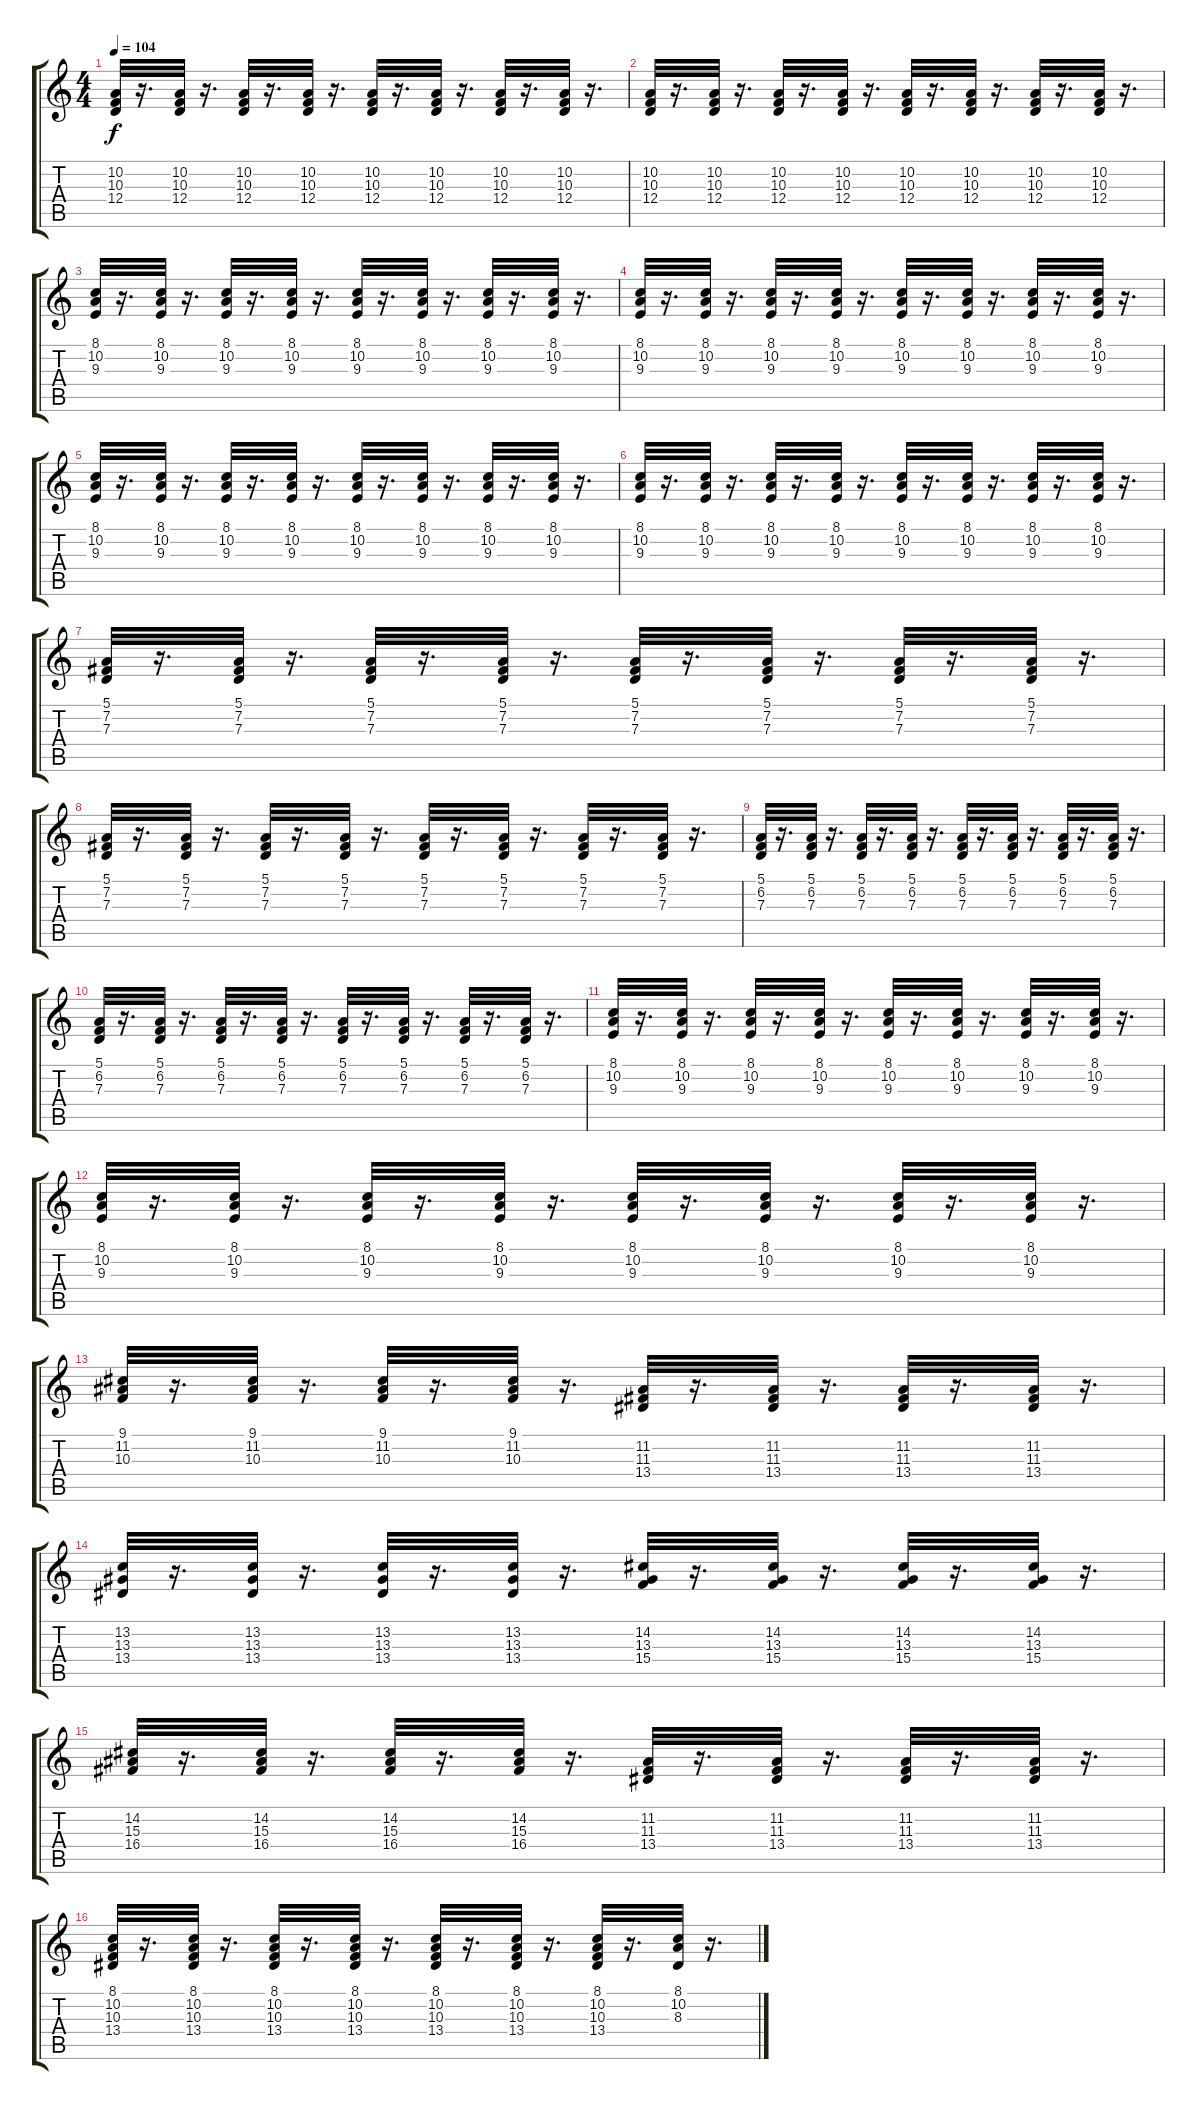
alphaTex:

\track "" {instrument electricpiano1}
\staff {score tabs}
\tuning (E4 B3 G3 D3 A2 E2) {hide}
\ts (4 4)
\tempo 104
\clef g2
\ks c
(10.2 10.3 12.4).32{dy f} r.16{d} (10.2 10.3 12.4).32 r.16{d} (10.2 10.3 12.4).32 r.16{d} (10.2 10.3 12.4).32 r.16{d} (10.2 10.3 12.4).32 r.16{d} (10.2 10.3 12.4).32 r.16{d} (10.2 10.3 12.4).32 r.16{d} (10.2 10.3 12.4).32 r.16{d} |
(10.2 10.3 12.4).32 r.16{d} (10.2 10.3 12.4).32 r.16{d} (10.2 10.3 12.4).32 r.16{d} (10.2 10.3 12.4).32 r.16{d} (10.2 10.3 12.4).32 r.16{d} (10.2 10.3 12.4).32 r.16{d} (10.2 10.3 12.4).32 r.16{d} (10.2 10.3 12.4).32 r.16{d} |
(8.1 10.2 9.3).32 r.16{d} (8.1 10.2 9.3).32 r.16{d} (8.1 10.2 9.3).32 r.16{d} (8.1 10.2 9.3).32 r.16{d} (8.1 10.2 9.3).32 r.16{d} (8.1 10.2 9.3).32 r.16{d} (8.1 10.2 9.3).32 r.16{d} (8.1 10.2 9.3).32 r.16{d} |
(8.1 10.2 9.3).32 r.16{d} (8.1 10.2 9.3).32 r.16{d} (8.1 10.2 9.3).32 r.16{d} (8.1 10.2 9.3).32 r.16{d} (8.1 10.2 9.3).32 r.16{d} (8.1 10.2 9.3).32 r.16{d} (8.1 10.2 9.3).32 r.16{d} (8.1 10.2 9.3).32 r.16{d} |
(8.1 10.2 9.3).32 r.16{d} (8.1 10.2 9.3).32 r.16{d} (8.1 10.2 9.3).32 r.16{d} (8.1 10.2 9.3).32 r.16{d} (8.1 10.2 9.3).32 r.16{d} (8.1 10.2 9.3).32 r.16{d} (8.1 10.2 9.3).32 r.16{d} (8.1 10.2 9.3).32 r.16{d} |
(8.1 10.2 9.3).32 r.16{d} (8.1 10.2 9.3).32 r.16{d} (8.1 10.2 9.3).32 r.16{d} (8.1 10.2 9.3).32 r.16{d} (8.1 10.2 9.3).32 r.16{d} (8.1 10.2 9.3).32 r.16{d} (8.1 10.2 9.3).32 r.16{d} (8.1 10.2 9.3).32 r.16{d} |
(5.1 7.2 7.3).32 r.16{d} (5.1 7.2 7.3).32 r.16{d} (5.1 7.2 7.3).32 r.16{d} (5.1 7.2 7.3).32 r.16{d} (5.1 7.2 7.3).32 r.16{d} (5.1 7.2 7.3).32 r.16{d} (5.1 7.2 7.3).32 r.16{d} (5.1 7.2 7.3).32 r.16{d} |
(5.1 7.2 7.3).32 r.16{d} (5.1 7.2 7.3).32 r.16{d} (5.1 7.2 7.3).32 r.16{d} (5.1 7.2 7.3).32 r.16{d} (5.1 7.2 7.3).32 r.16{d} (5.1 7.2 7.3).32 r.16{d} (5.1 7.2 7.3).32 r.16{d} (5.1 7.2 7.3).32 r.16{d} |
(5.1 6.2 7.3).32 r.16{d} (5.1 6.2 7.3).32 r.16{d} (5.1 6.2 7.3).32 r.16{d} (5.1 6.2 7.3).32 r.16{d} (5.1 6.2 7.3).32 r.16{d} (5.1 6.2 7.3).32 r.16{d} (5.1 6.2 7.3).32 r.16{d} (5.1 6.2 7.3).32 r.16{d} |
(5.1 6.2 7.3).32 r.16{d} (5.1 6.2 7.3).32 r.16{d} (5.1 6.2 7.3).32 r.16{d} (5.1 6.2 7.3).32 r.16{d} (5.1 6.2 7.3).32 r.16{d} (5.1 6.2 7.3).32 r.16{d} (5.1 6.2 7.3).32 r.16{d} (5.1 6.2 7.3).32 r.16{d} |
(8.1 10.2 9.3).32 r.16{d} (8.1 10.2 9.3).32 r.16{d} (8.1 10.2 9.3).32 r.16{d} (8.1 10.2 9.3).32 r.16{d} (8.1 10.2 9.3).32 r.16{d} (8.1 10.2 9.3).32 r.16{d} (8.1 10.2 9.3).32 r.16{d} (8.1 10.2 9.3).32 r.16{d} |
(8.1 10.2 9.3).32 r.16{d} (8.1 10.2 9.3).32 r.16{d} (8.1 10.2 9.3).32 r.16{d} (8.1 10.2 9.3).32 r.16{d} (8.1 10.2 9.3).32 r.16{d} (8.1 10.2 9.3).32 r.16{d} (8.1 10.2 9.3).32 r.16{d} (8.1 10.2 9.3).32 r.16{d} |
(9.1 11.2 10.3).32 r.16{d} (9.1 11.2 10.3).32 r.16{d} (9.1 11.2 10.3).32 r.16{d} (9.1 11.2 10.3).32 r.16{d} (11.2 11.3 13.4).32 r.16{d} (11.2 11.3 13.4).32 r.16{d} (11.2 11.3 13.4).32 r.16{d} (11.2 11.3 13.4).32 r.16{d} |
(13.2 13.3 13.4).32 r.16{d} (13.2 13.3 13.4).32 r.16{d} (13.2 13.3 13.4).32 r.16{d} (13.2 13.3 13.4).32 r.16{d} (14.2 13.3 15.4).32 r.16{d} (14.2 13.3 15.4).32 r.16{d} (14.2 13.3 15.4).32 r.16{d} (14.2 13.3 15.4).32 r.16{d} |
(14.2 15.3 16.4).32 r.16{d} (14.2 15.3 16.4).32 r.16{d} (14.2 15.3 16.4).32 r.16{d} (14.2 15.3 16.4).32 r.16{d} (11.2 11.3 13.4).32 r.16{d} (11.2 11.3 13.4).32 r.16{d} (11.2 11.3 13.4).32 r.16{d} (11.2 11.3 13.4).32 r.16{d} |
(8.1 10.2 10.3 13.4).32 r.16{d} (8.1 10.2 10.3 13.4).32 r.16{d} (8.1 10.2 10.3 13.4).32 r.16{d} (8.1 10.2 10.3 13.4).32 r.16{d} (8.1 10.2 10.3 13.4).32 r.16{d} (8.1 10.2 10.3 13.4).32 r.16{d} (8.1 10.2 10.3 13.4).32 r.16{d} (8.1 10.2 8.3).32 r.16{d}
